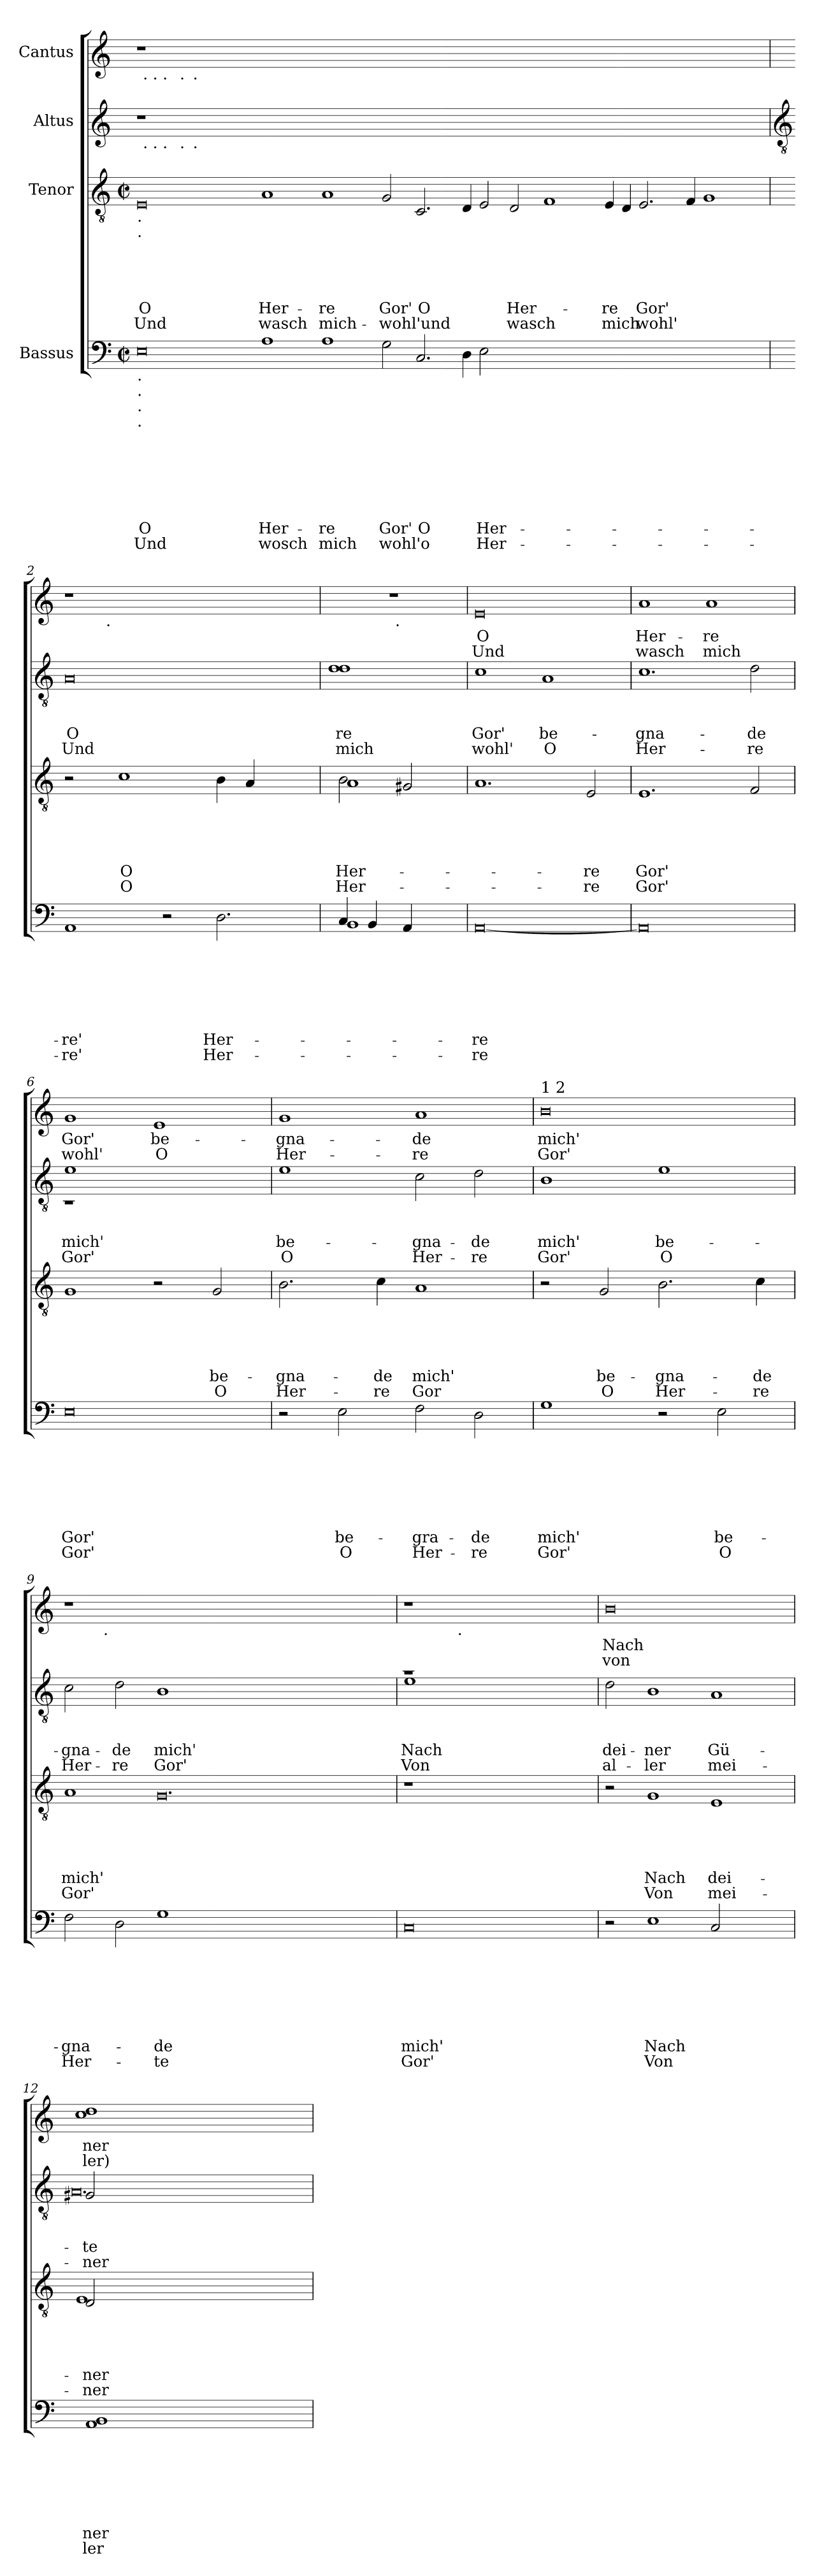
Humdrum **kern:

**kern	**text	**text	**text	**text	**text	**text	**text	**text	**kern	**text	**text	**text	**text	**text	**text	**kern	**text	**text	**text	**text	**kern	**text	**text
*part4	*part4	*part4	*part4	*part4	*part4	*part4	*part4	*part4	*part3	*part3	*part3	*part3	*part3	*part3	*part3	*part2	*part2	*part2	*part2	*part2	*part1	*part1	*part1
*staff4	*staff4	*staff4	*staff4	*staff4	*staff4	*staff4	*staff4	*staff4	*staff3	*staff3	*staff3	*staff3	*staff3	*staff3	*staff3	*staff2	*staff2	*staff2	*staff2	*staff2	*staff1	*staff1	*staff1
*I"Bassus	*	*	*	*	*	*	*	*	*I"Tenor	*	*	*	*	*	*	*I"Altus	*	*	*	*	*I"Cantus	*	*
*clefF4	*	*	*	*	*	*	*	*	*clefGv2	*	*	*	*	*	*	*clefG2	*	*	*	*	*clefG2	*	*
*k[]	*	*	*	*	*	*	*	*	*k[]	*	*	*	*	*	*	*k[]	*	*	*	*	*k[]	*	*
*C:	*	*	*	*	*	*	*	*	*C:	*	*	*	*	*	*	*C:	*	*	*	*	*C:	*	*
*M2/2	*	*	*	*	*	*	*	*	*M2/2	*	*	*	*	*	*	*	*	*	*	*	*	*	*
*met(c|)	*	*	*	*	*	*	*	*	*met(c|)	*	*	*	*	*	*	*	*	*	*	*	*	*	*
=1	=1	=1	=1	=1	=1	=1	=1	=1	=1	=1	=1	=1	=1	=1	=1	=1	=1	=1	=1	=1	=1	=1	=1
!	!	!	!	!	!	!	!	!	!	!	!	!	!	!	!	!	!	!	!	!	!LO:TX:b:t=.	!	!
!	!	!	!	!	!	!	!	!	!	!	!	!	!	!	!	!	!	!	!	!	!LO:TX:b:t=.	!	!
!	!	!	!	!	!	!	!	!	!	!	!	!	!	!	!	!LO:TX:b:t=.	!	!	!	!	!	!	!
!	!	!	!	!	!	!	!	!	!	!	!	!	!	!	!	!LO:TX:a:t=.	!	!	!	!	!	!	!
!	!	!	!	!	!	!	!	!	!LO:TX:b:t=.	!	!	!	!	!	!	!	!	!	!	!	!	!	!
!	!	!	!	!	!	!	!	!	!LO:TX:b:t=.	!	!	!	!	!	!	!	!	!	!	!	!	!	!
!LO:TX:b:t=.	!	!	!	!	!	!	!	!	!	!	!	!	!	!	!	!	!	!	!	!	!	!	!
!LO:TX:b:t=.	!	!	!	!	!	!	!	!	!	!	!	!	!	!	!	!	!	!	!	!	!	!	!
!LO:TX:b:t=.	!	!	!	!	!	!	!	!	!	!	!	!	!	!	!	!	!	!	!	!	!	!	!
!LO:TX:b:t=.	!	!	!	!	!	!	!	!	!	!	!	!	!	!	!	!	!	!	!	!	!	!	!
!	!	!	!	!	!	!	!LO:LY:b	!LO:LY:b	!	!	!	!	!	!LO:LY:b	!LO:LY:b	!	!	!	!	!	!	!	!
*	*	*	*	*	*	*	*	*	*	*	*	*	*	*	*	*^	*	*	*	*	*^	*	*
*	*	*	*	*	*	*	*	*	*	*	*	*	*	*	*	*	*^	*	*	*	*	*	*^	*	*
*	*	*	*	*	*	*	*	*	*	*	*	*	*	*	*	*	*	*^	*	*	*	*	*	*	*^	*	*
*	*	*	*	*	*	*	*	*	*	*	*	*	*	*	*	*	*	*	*^	*	*	*	*	*	*	*	*^	*	*
*	*	*	*	*	*	*	*	*	*	*	*	*	*	*	*	*	*	*	*	*^	*	*	*	*	*	*	*	*	*^	*	*
0E	.	.	.	.	.	.	O	Und	0E	.	.	.	.	O	Und	1r	16ryy	8..ryy	4.ryy	2ryy	2..ryy	.	.	.	.	1r	16ryy	8..ryy	4.ryy	2ryy	2..ryy	.	.
!	!	!	!	!	!	!	!	!	!	!	!	!	!	!	!	!	!	!	!	!	!	!	!	!	!	!	!LO:TX:b:t=.	!	!	!	!	!	!
!	!	!	!	!	!	!	!	!	!	!	!	!	!	!	!	!	!LO:TX:b:t=.	!	!	!	!	!	!	!	!	!	!	!	!	!	!	!	!
.	.	.	.	.	.	.	.	.	.	.	.	.	.	.	.	.	1ryy	.	.	.	.	.	.	.	.	.	1ryy	.	.	.	.	.	.
!	!	!	!	!	!	!	!	!	!	!	!	!	!	!	!	!	!	!	!	!	!	!	!	!	!	!	!	!LO:TX:b:t=.	!	!	!	!	!
!	!	!	!	!	!	!	!	!	!	!	!	!	!	!	!	!	!	!LO:TX:b:t=.	!	!	!	!	!	!	!	!	!	!	!	!	!	!	!
.	.	.	.	.	.	.	.	.	.	.	.	.	.	.	.	.	.	1ryy	.	.	.	.	.	.	.	.	.	1ryy	.	.	.	.	.
!	!	!	!	!	!	!	!	!	!	!	!	!	!	!	!	!	!	!	!	!	!	!	!	!	!	!	!	!	!LO:TX:b:t=.	!	!	!	!
!	!	!	!	!	!	!	!	!	!	!	!	!	!	!	!	!	!	!	!LO:TX:b:t=.	!	!	!	!	!	!	!	!	!	!	!	!	!	!
.	.	.	.	.	.	.	.	.	.	.	.	.	.	.	.	.	.	.	1ryy	.	.	.	.	.	.	.	.	.	1ryy	.	.	.	.
.	.	.	.	.	.	.	.	.	.	.	.	.	.	.	.	.	.	.	.	8ryy	.	.	.	.	.	.	.	.	.	8ryy	.	.	.
!	!	!	!	!	!	!	!	!	!	!	!	!	!	!	!	!	!	!	!	!	!	!	!	!	!	!	!	!	!	!LO:TX:b:t=.	!	!	!
!	!	!	!	!	!	!	!	!	!	!	!	!	!	!	!	!	!	!	!	!LO:TX:b:t=.	!	!	!	!	!	!	!	!	!	!	!	!	!
.	.	.	.	.	.	.	.	.	.	.	.	.	.	.	.	.	.	.	.	1ryy	.	.	.	.	.	.	.	.	.	1ryy	.	.	.
!	!	!	!	!	!	!	!	!	!	!	!	!	!	!	!	!	!	!	!	!	!	!	!	!	!	!	!	!	!	!	!LO:TX:b:t=.	!	!
!	!	!	!	!	!	!	!	!	!	!	!	!	!	!	!	!	!	!	!	!	!LO:TX:b:t=.	!	!	!	!	!	!	!	!	!	!	!	!
.	.	.	.	.	.	.	.	.	.	.	.	.	.	.	.	.	.	.	.	.	1ryy	.	.	.	.	.	.	.	.	.	1ryy	.	.
.	.	.	.	.	.	.	.	.	.	.	.	.	.	.	.	000ryy	.	.	.	.	.	.	.	.	.	000ryy	.	.	.	.	.	.	.
.	.	.	.	.	.	.	.	.	.	.	.	.	.	.	.	.	1ryy	.	.	.	.	.	.	.	.	.	1ryy	.	.	.	.	.	.
.	.	.	.	.	.	.	.	.	.	.	.	.	.	.	.	.	.	1ryy	.	.	.	.	.	.	.	.	.	1ryy	.	.	.	.	.
.	.	.	.	.	.	.	.	.	.	.	.	.	.	.	.	.	.	.	1ryy	.	.	.	.	.	.	.	.	.	1ryy	.	.	.	.
.	.	.	.	.	.	.	.	.	.	.	.	.	.	.	.	.	.	.	.	1ryy	.	.	.	.	.	.	.	.	.	1ryy	.	.	.
.	.	.	.	.	.	.	.	.	.	.	.	.	.	.	.	.	.	.	.	.	1ryy	.	.	.	.	.	.	.	.	.	1ryy	.	.
!	!	!	!	!	!	!	!LO:LY:b	!LO:LY:b	!	!	!	!	!	!LO:LY:b	!LO:LY:b	!	!	!	!	!	!	!	!	!	!	!	!	!	!	!	!	!	!
1A	.	.	.	.	.	.	Her-	wosch	1A	.	.	.	.	Her-	wasch	.	.	.	.	.	.	.	.	.	.	.	.	.	.	.	.	.	.
.	.	.	.	.	.	.	.	.	.	.	.	.	.	.	.	.	1ryy	.	.	.	.	.	.	.	.	.	1ryy	.	.	.	.	.	.
.	.	.	.	.	.	.	.	.	.	.	.	.	.	.	.	.	.	1ryy	.	.	.	.	.	.	.	.	.	1ryy	.	.	.	.	.
.	.	.	.	.	.	.	.	.	.	.	.	.	.	.	.	.	.	.	1ryy	.	.	.	.	.	.	.	.	.	1ryy	.	.	.	.
.	.	.	.	.	.	.	.	.	.	.	.	.	.	.	.	.	.	.	.	1ryy	.	.	.	.	.	.	.	.	.	1ryy	.	.	.
.	.	.	.	.	.	.	.	.	.	.	.	.	.	.	.	.	.	.	.	.	1ryy	.	.	.	.	.	.	.	.	.	1ryy	.	.
!	!	!	!	!	!	!	!LO:LY:b	!LO:LY:b	!	!	!	!	!	!LO:LY:b	!LO:LY:b	!	!	!	!	!	!	!	!	!	!	!	!	!	!	!	!	!	!
1A	.	.	.	.	.	.	-re	mich	1A	.	.	.	.	-re	mich-	.	.	.	.	.	.	.	.	.	.	.	.	.	.	.	.	.	.
.	.	.	.	.	.	.	.	.	.	.	.	.	.	.	.	.	1ryy	.	.	.	.	.	.	.	.	.	1ryy	.	.	.	.	.	.
.	.	.	.	.	.	.	.	.	.	.	.	.	.	.	.	.	.	1ryy	.	.	.	.	.	.	.	.	.	1ryy	.	.	.	.	.
.	.	.	.	.	.	.	.	.	.	.	.	.	.	.	.	.	.	.	1ryy	.	.	.	.	.	.	.	.	.	1ryy	.	.	.	.
.	.	.	.	.	.	.	.	.	.	.	.	.	.	.	.	.	.	.	.	1ryy	.	.	.	.	.	.	.	.	.	1ryy	.	.	.
.	.	.	.	.	.	.	.	.	.	.	.	.	.	.	.	.	.	.	.	.	1ryy	.	.	.	.	.	.	.	.	.	1ryy	.	.
!	!	!	!	!	!	!	!LO:LY:b	!LO:LY:b	!	!	!	!	!	!LO:LY:b	!LO:LY:b	!	!	!	!	!	!	!	!	!	!	!	!	!	!	!	!	!	!
2G\	.	.	.	.	.	.	Gor'	wohl'o	2G/	.	.	.	.	Gor'	-wohl'und	.	.	.	.	.	.	.	.	.	.	.	.	.	.	.	.	.	.
.	.	.	.	.	.	.	.	.	.	.	.	.	.	.	.	.	1ryy	.	.	.	.	.	.	.	.	.	1ryy	.	.	.	.	.	.
.	.	.	.	.	.	.	.	.	.	.	.	.	.	.	.	.	.	1ryy	.	.	.	.	.	.	.	.	.	1ryy	.	.	.	.	.
.	.	.	.	.	.	.	.	.	.	.	.	.	.	.	.	.	.	.	1ryy	.	.	.	.	.	.	.	.	.	1ryy	.	.	.	.
!	!	!	!	!	!	!	!LO:LY:b	!	!	!	!	!	!	!LO:LY:b	!	!	!	!	!	!	!	!	!	!	!	!	!	!	!	!	!	!	!
2.C/	.	.	.	.	.	.	O	.	2.C/	.	.	.	.	O	.	.	.	.	.	.	.	.	.	.	.	.	.	.	.	.	.	.	.
.	.	.	.	.	.	.	.	.	.	.	.	.	.	.	.	.	.	.	.	1ryy	.	.	.	.	.	.	.	.	.	1ryy	.	.	.
.	.	.	.	.	.	.	.	.	.	.	.	.	.	.	.	.	.	.	.	.	1ryy	.	.	.	.	.	.	.	.	.	1ryy	.	.
.	.	.	.	.	.	.	.	.	.	.	.	.	.	.	.	.	1ryy	.	.	.	.	.	.	.	.	.	1ryy	.	.	.	.	.	.
.	.	.	.	.	.	.	.	.	.	.	.	.	.	.	.	.	.	1ryy	.	.	.	.	.	.	.	.	.	1ryy	.	.	.	.	.
4D\	.	.	.	.	.	.	.	.	4D/	.	.	.	.	.	.	.	.	.	.	.	.	.	.	.	.	.	.	.	.	.	.	.	.
.	.	.	.	.	.	.	.	.	.	.	.	.	.	.	.	.	.	.	1ryy	.	.	.	.	.	.	.	.	.	1ryy	.	.	.	.
!	!	!	!	!	!	!	!LO:LY:b	!LO:LY:b	!	!	!	!	!	!	!	!	!	!	!	!	!	!	!	!	!	!	!	!	!	!	!	!	!
2E\	.	.	.	.	.	.	Her-	Her-	2E/	.	.	.	.	.	.	.	.	.	.	.	.	.	.	.	.	.	.	.	.	.	.	.	.
.	.	.	.	.	.	.	.	.	.	.	.	.	.	.	.	.	.	.	.	1ryy	.	.	.	.	.	.	.	.	.	1ryy	.	.	.
.	.	.	.	.	.	.	.	.	.	.	.	.	.	.	.	.	.	.	.	.	1ryy	.	.	.	.	.	.	.	.	.	1ryy	.	.
!	!	!	!	!	!	!	!	!	!	!	!	!	!	!LO:LY:b	!LO:LY:b	!	!	!	!	!	!	!	!	!	!	!	!	!	!	!	!	!	!
00ryy	.	.	.	.	.	.	.	.	2D/	.	.	.	.	Her-	wasch	.	.	.	.	.	.	.	.	.	.	.	.	.	.	.	.	.	.
.	.	.	.	.	.	.	.	.	.	.	.	.	.	.	.	.	1ryy	.	.	.	.	.	.	.	.	.	1ryy	.	.	.	.	.	.
.	.	.	.	.	.	.	.	.	.	.	.	.	.	.	.	.	.	1ryy	.	.	.	.	.	.	.	.	.	1ryy	.	.	.	.	.
.	.	.	.	.	.	.	.	.	.	.	.	.	.	.	.	.	.	.	1ryy	.	.	.	.	.	.	.	.	.	1ryy	.	.	.	.
.	.	.	.	.	.	.	.	.	1F	.	.	.	.	.	.	.	.	.	.	.	.	.	.	.	.	.	.	.	.	.	.	.	.
.	.	.	.	.	.	.	.	.	.	.	.	.	.	.	.	.	.	.	.	1ryy	.	.	.	.	.	.	.	.	.	1ryy	.	.	.
.	.	.	.	.	.	.	.	.	.	.	.	.	.	.	.	.	.	.	.	.	1ryy	.	.	.	.	.	.	.	.	.	1ryy	.	.
.	.	.	.	.	.	.	.	.	.	.	.	.	.	.	.	.	1ryy	.	.	.	.	.	.	.	.	.	1ryy	.	.	.	.	.	.
.	.	.	.	.	.	.	.	.	.	.	.	.	.	.	.	.	.	1ryy	.	.	.	.	.	.	.	.	.	1ryy	.	.	.	.	.
.	.	.	.	.	.	.	.	.	.	.	.	.	.	.	.	.	.	.	1ryy	.	.	.	.	.	.	.	.	.	1ryy	.	.	.	.
!	!	!	!	!	!	!	!	!	!	!	!	!	!	!LO:LY:b	!LO:LY:b	!	!	!	!	!	!	!	!	!	!	!	!	!	!	!	!	!	!
.	.	.	.	.	.	.	.	.	4E/	.	.	.	.	-re	mich	.	.	.	.	.	.	.	.	.	.	.	.	.	.	.	.	.	.
.	.	.	.	.	.	.	.	.	.	.	.	.	.	.	.	.	.	.	.	1ryy	.	.	.	.	.	.	.	.	.	1ryy	.	.	.
.	.	.	.	.	.	.	.	.	4D/	.	.	.	.	.	.	.	.	.	.	.	.	.	.	.	.	.	.	.	.	.	.	.	.
.	.	.	.	.	.	.	.	.	.	.	.	.	.	.	.	.	.	.	.	.	1ryy	.	.	.	.	.	.	.	.	.	1ryy	.	.
!	!	!	!	!	!	!	!	!	!	!	!	!	!	!LO:LY:b	!LO:LY:b	!	!	!	!	!	!	!	!	!	!	!	!	!	!	!	!	!	!
.	.	.	.	.	.	.	.	.	2.E/	.	.	.	.	Gor'	wohl'	.	.	.	.	.	.	.	.	.	.	.	.	.	.	.	.	.	.
.	.	.	.	.	.	.	.	.	.	.	.	.	.	.	.	.	1ryy	.	.	.	.	.	.	.	.	.	1ryy	.	.	.	.	.	.
.	.	.	.	.	.	.	.	.	.	.	.	.	.	.	.	.	.	1ryy	.	.	.	.	.	.	.	.	.	1ryy	.	.	.	.	.
.	.	.	.	.	.	.	.	.	.	.	.	.	.	.	.	.	.	.	1ryy	.	.	.	.	.	.	.	.	.	1ryy	.	.	.	.
.	.	.	.	.	.	.	.	.	.	.	.	.	.	.	.	.	.	.	.	1ryy	.	.	.	.	.	.	.	.	.	1ryy	.	.	.
.	.	.	.	.	.	.	.	.	4F/	.	.	.	.	.	.	.	.	.	.	.	.	.	.	.	.	.	.	.	.	.	.	.	.
.	.	.	.	.	.	.	.	.	.	.	.	.	.	.	.	.	.	.	.	.	1ryy	.	.	.	.	.	.	.	.	.	1ryy	.	.
.	.	.	.	.	.	.	.	.	1G	.	.	.	.	.	.	1ryy	.	.	.	.	.	.	.	.	.	1ryy	.	.	.	.	.	.	.
.	.	.	.	.	.	.	.	.	.	.	.	.	.	.	.	.	2...ryy	.	.	.	.	.	.	.	.	.	2...ryy	.	.	.	.	.	.
.	.	.	.	.	.	.	.	.	.	.	.	.	.	.	.	.	.	2ryy	.	.	.	.	.	.	.	.	.	2ryy	.	.	.	.	.
.	.	.	.	.	.	.	.	.	.	.	.	.	.	.	.	.	.	.	2ryy	.	.	.	.	.	.	.	.	.	2ryy	.	.	.	.
.	.	.	.	.	.	.	.	.	.	.	.	.	.	.	.	.	.	.	.	4.ryy	.	.	.	.	.	.	.	.	.	4.ryy	.	.	.
.	.	.	.	.	.	.	.	.	.	.	.	.	.	.	.	.	.	4ryy	.	.	.	.	.	.	.	.	.	4ryy	.	.	.	.	.
.	.	.	.	.	.	.	.	.	.	.	.	.	.	.	.	.	.	.	8ryy	.	8ryy	.	.	.	.	.	.	.	8ryy	.	8ryy	.	.
.	.	.	.	.	.	.	.	.	.	.	.	.	.	.	.	.	.	32ryy	.	.	.	.	.	.	.	.	.	32ryy	.	.	.	.	.
*	*	*	*	*	*	*	*	*	*	*	*	*	*	*	*	*v	*v	*v	*v	*v	*v	*	*	*	*	*	*	*	*	*	*	*	*
*	*	*	*	*	*	*	*	*	*	*	*	*	*	*	*	*	*	*	*	*	*v	*v	*v	*v	*v	*v	*	*
!!LO:LB:g=z
=2	=2	=2	=2	=2	=2	=2	=2	=2	=2	=2	=2	=2	=2	=2	=2	=2	=2	=2	=2	=2	=2	=2	=2
*	*	*	*	*	*	*	*	*	*	*	*	*	*	*	*	*clefGv2	*	*	*	*	*	*	*
*	*	*	*	*	*	*	*	*	*	*	*	*	*	*	*	*^	*	*	*	*	*^	*	*
*	*	*	*	*	*	*	*	*	*	*	*	*	*	*	*	*	*^	*	*	*	*	*	*^	*	*
*	*	*	*	*	*	*	*	*	*	*	*	*	*	*	*	*	*	*^	*	*	*	*	*	*	*^	*	*
*	*	*	*	*	*	*	*	*	*	*	*	*	*	*	*	*	*	*	*^	*	*	*	*	*	*	*	*^	*	*
*	*	*	*	*	*	*	*	*	*	*	*	*	*	*	*	*	*	*	*	*^	*	*	*	*	*	*	*	*	*^	*	*
!	!	!	!	!	!	!	!LO:LY:b	!LO:LY:b	!	!	!	!	!	!	!	!	!	!	!	!	!	!	!	!LO:LY:b	!LO:LY:b	!	!	!	!	!	!	!	!
*	*	*	*	*	*	*	*	*	*	*	*	*	*	*	*	*v	*v	*v	*v	*v	*v	*	*	*	*	*	*	*	*	*	*	*	*
*	*	*	*	*	*	*	*	*	*	*	*	*	*	*	*	*	*	*	*	*	*	*v	*v	*v	*v	*v	*	*
1AA	.	.	.	.	.	.	-re'	-re'	2r	.	.	.	.	.	.	0A	.	.	O	Und	1r	4..ryy	.	.
!	!	!	!	!	!	!	!	!	!	!	!	!	!	!	!	!	!	!	!	!	!	!LO:TX:b:t=.	!	!
.	.	.	.	.	.	.	.	.	.	.	.	.	.	.	.	.	.	.	.	.	.	1ryy	.	.
!	!	!	!	!	!	!	!	!	!	!	!	!	!	!LO:LY:b	!LO:LY:b	!	!	!	!	!	!	!	!	!
.	.	.	.	.	.	.	.	.	1c	.	.	.	.	O	O	.	.	.	.	.	.	.	.	.
2r	.	.	.	.	.	.	.	.	.	.	.	.	.	.	.	.	.	.	.	.	1ryy	.	.	.
.	.	.	.	.	.	.	.	.	.	.	.	.	.	.	.	.	.	.	.	.	.	2ryy	.	.
!	!	!	!	!	!	!	!LO:LY:b	!LO:LY:b	!	!	!	!	!	!	!	!	!	!	!	!	!	!	!	!
2.D\	.	.	.	.	.	.	Her-	Her-	4B\	.	.	.	.	.	.	.	.	.	.	.	.	.	.	.
.	.	.	.	.	.	.	.	.	4A/	.	.	.	.	.	.	.	.	.	.	.	.	.	.	.
.	.	.	.	.	.	.	.	.	.	.	.	.	.	.	.	.	.	.	.	.	.	4ryy	.	.
.	.	.	.	.	.	.	.	.	4ryy	.	.	.	.	.	.	4ryy	.	.	.	.	4ryy	.	.	.
.	.	.	.	.	.	.	.	.	.	.	.	.	.	.	.	.	.	.	.	.	.	16ryy	.	.
=3	=3	=3	=3	=3	=3	=3	=3	=3	=3	=3	=3	=3	=3	=3	=3	=3	=3	=3	=3	=3	=3	=3	=3	=3
*^	*	*	*	*	*	*	*	*	*	*	*	*	*	*	*	*	*	*	*	*	*	*	*	*
!	!	!	!	!	!	!	!	!	!	!	!	!	!	!	!LO:LY:b	!LO:LY:b	!	!	!	!LO:LY:b	!LO:LY:b	!	!	!	!
*	*	*	*	*	*	*	*	*	*	*^	*	*	*	*	*	*	*	*	*	*	*	*	*	*	*
4C/	1BB	.	.	.	.	.	.	.	.	2B\	1A	.	.	.	.	Her-	Her-	1d 1d	.	.	-re	mich	1r	4...ryy	.	.
4BB/	.	.	.	.	.	.	.	.	.	.	.	.	.	.	.	.	.	.	.	.	.	.	.	.	.	.
!	!	!	!	!	!	!	!	!	!	!	!	!	!	!	!	!	!	!	!	!	!	!	!	!LO:TX:b:t=.	!	!
.	.	.	.	.	.	.	.	.	.	.	.	.	.	.	.	.	.	.	.	.	.	.	.	2ryy	.	.
4AA/	.	.	.	.	.	.	.	.	.	2G#X/	.	.	.	.	.	.	.	.	.	.	.	.	.	.	.	.
4ryy	.	.	.	.	.	.	.	.	.	.	.	.	.	.	.	.	.	.	.	.	.	.	.	.	.	.
.	.	.	.	.	.	.	.	.	.	.	.	.	.	.	.	.	.	.	.	.	.	.	.	32ryy	.	.
=4	=4	=4	=4	=4	=4	=4	=4	=4	=4	=4	=4	=4	=4	=4	=4	=4	=4	=4	=4	=4	=4	=4	=4	=4	=4	=4
!	!	!	!	!	!	!	!	!LO:LY:b	!LO:LY:b	!	!	!	!	!	!	!	!	!	!	!	!LO:LY:b	!LO:LY:b	!	!	!LO:LY:b	!LO:LY:b
*v	*v	*	*	*	*	*	*	*	*	*	*	*	*	*	*	*	*	*	*	*	*	*	*v	*v	*	*
*	*	*	*	*	*	*	*	*	*v	*v	*	*	*	*	*	*	*	*	*	*	*	*	*	*
[<0AA	.	.	.	.	.	.	-re	-re	1.A	.	.	.	.	.	.	1c	.	.	Gor'	wohl'	0e	O	Und
!	!	!	!	!	!	!	!	!	!	!	!	!	!	!	!	!	!	!	!LO:LY:b	!LO:LY:b	!	!	!
.	.	.	.	.	.	.	.	.	.	.	.	.	.	.	.	1A	.	.	be-	O	.	.	.
!	!	!	!	!	!	!	!	!	!	!	!	!	!	!LO:LY:b	!LO:LY:b	!	!	!	!	!	!	!	!
.	.	.	.	.	.	.	.	.	2E/	.	.	.	.	-re	-re	.	.	.	.	.	.	.	.
=5	=5	=5	=5	=5	=5	=5	=5	=5	=5	=5	=5	=5	=5	=5	=5	=5	=5	=5	=5	=5	=5	=5	=5
!	!	!	!	!	!	!	!	!	!	!	!	!	!	!LO:LY:b	!LO:LY:b	!	!	!	!LO:LY:b	!LO:LY:b	!	!LO:LY:b	!LO:LY:b
0AA]	.	.	.	.	.	.	.	.	1.E	.	.	.	.	Gor'	Gor'	1.c	.	.	-gna-	Her-	1a	Her-	wasch
!	!	!	!	!	!	!	!	!	!	!	!	!	!	!	!	!	!	!	!	!	!	!LO:LY:b	!LO:LY:b
.	.	.	.	.	.	.	.	.	.	.	.	.	.	.	.	.	.	.	.	.	1a	-re	mich
!	!	!	!	!	!	!	!	!	!	!	!	!	!	!	!	!	!	!	!LO:LY:b	!LO:LY:b	!	!	!
.	.	.	.	.	.	.	.	.	2F/	.	.	.	.	.	.	2d\	.	.	-de	-re	.	.	.
=6	=6	=6	=6	=6	=6	=6	=6	=6	=6	=6	=6	=6	=6	=6	=6	=6	=6	=6	=6	=6	=6	=6	=6
*	*	*	*	*	*	*	*	*	*	*	*	*	*	*	*	*^	*	*	*	*	*	*	*
!	!	!	!	!	!	!	!LO:LY:b	!LO:LY:b	!	!	!	!	!	!	!	!	!LO:N:vis=1	!	!	!LO:LY:b	!LO:LY:b	!	!LO:LY:b	!LO:LY:b
0E	.	.	.	.	.	.	Gor'	Gor'	1G	.	.	.	.	.	.	1e	0rC	.	.	mich'	Gor'	1g	Gor'	wohl'
!	!	!	!	!	!	!	!	!	!	!	!	!	!	!	!	!	!	!	!	!	!	!	!LO:LY:b	!LO:LY:b
.	.	.	.	.	.	.	.	.	2r	.	.	.	.	.	.	1ryy	.	.	.	.	.	1e	be-	O
!	!	!	!	!	!	!	!	!	!	!	!	!	!	!LO:LY:b	!LO:LY:b	!	!	!	!	!	!	!	!	!
.	.	.	.	.	.	.	.	.	2G/	.	.	.	.	be-	O	.	.	.	.	.	.	.	.	.
*	*	*	*	*	*	*	*	*	*	*	*	*	*	*	*	*v	*v	*	*	*	*	*	*	*
=7	=7	=7	=7	=7	=7	=7	=7	=7	=7	=7	=7	=7	=7	=7	=7	=7	=7	=7	=7	=7	=7	=7	=7
!	!	!	!	!	!	!	!	!	!	!	!	!	!	!LO:LY:b	!LO:LY:b	!	!	!	!LO:LY:b	!LO:LY:b	!	!LO:LY:b	!LO:LY:b
2r	.	.	.	.	.	.	.	.	2.B\	.	.	.	.	-gna-	Her-	1e	.	.	be-	O	1g	-gna-	Her-
!	!	!	!	!	!	!	!LO:LY:b	!LO:LY:b	!	!	!	!	!	!	!	!	!	!	!	!	!	!	!
2E\	.	.	.	.	.	.	be-	O	.	.	.	.	.	.	.	.	.	.	.	.	.	.	.
!	!	!	!	!	!	!	!	!	!	!	!	!	!	!LO:LY:b	!LO:LY:b	!	!	!	!	!	!	!	!
.	.	.	.	.	.	.	.	.	4c\	.	.	.	.	-de	-re	.	.	.	.	.	.	.	.
!	!	!	!	!	!	!	!LO:LY:b	!LO:LY:b	!	!	!	!	!	!LO:LY:b	!LO:LY:b	!	!	!	!LO:LY:b	!LO:LY:b	!	!LO:LY:b	!LO:LY:b
2F\	.	.	.	.	.	.	-gra-	Her-	1A	.	.	.	.	mich'	Gor	2c\	.	.	-gna-	Her-	1a	-de	-re
!	!	!	!	!	!	!	!LO:LY:b:rj	!LO:LY:b:rj	!	!	!	!	!	!	!	!	!	!	!LO:LY:b:rj	!LO:LY:b:rj	!	!	!
2D\	.	.	.	.	.	.	-de	-re	.	.	.	.	.	.	.	2d\	.	.	-de	-re	.	.	.
!!LO:LB:g=z
=8	=8	=8	=8	=8	=8	=8	=8	=8	=8	=8	=8	=8	=8	=8	=8	=8	=8	=8	=8	=8	=8	=8	=8
!	!	!	!	!	!	!	!	!	!	!	!	!	!	!	!	!	!	!	!	!	!LO:TX:a:t=1 2	!	!
!	!	!	!	!	!	!	!LO:LY:b	!LO:LY:b	!	!	!	!	!	!	!	!	!	!	!LO:LY:b	!LO:LY:b	!	!LO:LY:b	!LO:LY:b
1G	.	.	.	.	.	.	mich'	Gor'	2r	.	.	.	.	.	.	1B	.	.	mich'	Gor'	0b	mich'	Gor'
!	!	!	!	!	!	!	!	!	!	!	!	!	!	!LO:LY:b	!LO:LY:b	!	!	!	!	!	!	!	!
.	.	.	.	.	.	.	.	.	2G/	.	.	.	.	be-	O	.	.	.	.	.	.	.	.
!	!	!	!	!	!	!	!	!	!	!	!	!	!	!LO:LY:b	!LO:LY:b	!	!	!	!LO:LY:b	!LO:LY:b	!	!	!
2r	.	.	.	.	.	.	.	.	2.B\	.	.	.	.	-gna-	Her-	1e	.	.	be-	O	.	.	.
!	!	!	!	!	!	!	!LO:LY:b	!LO:LY:b	!	!	!	!	!	!	!	!	!	!	!	!	!	!	!
2E\	.	.	.	.	.	.	be-	O	.	.	.	.	.	.	.	.	.	.	.	.	.	.	.
!	!	!	!	!	!	!	!	!	!	!	!	!	!	!LO:LY:b:rj	!LO:LY:b:rj	!	!	!	!	!	!	!	!
.	.	.	.	.	.	.	.	.	4c\	.	.	.	.	-de	-re	.	.	.	.	.	.	.	.
=9	=9	=9	=9	=9	=9	=9	=9	=9	=9	=9	=9	=9	=9	=9	=9	=9	=9	=9	=9	=9	=9	=9	=9
!	!	!	!	!	!	!	!LO:LY:b	!LO:LY:b	!	!	!	!	!	!LO:LY:b	!LO:LY:b	!	!	!	!LO:LY:b	!LO:LY:b	!	!	!
*	*	*	*	*	*	*	*	*	*	*	*	*	*	*	*	*	*	*	*	*	*^	*	*
2F\	.	.	.	.	.	.	-gna-	Her-	1A	.	.	.	.	mich'	Gor'	2c\	.	.	-gna-	Her-	1r	4..ryy	.	.
!	!	!	!	!	!	!	!	!	!	!	!	!	!	!	!	!	!	!	!	!	!	!LO:TX:b:t=.	!	!
.	.	.	.	.	.	.	.	.	.	.	.	.	.	.	.	.	.	.	.	.	.	1ryy	.	.
!	!	!	!	!	!	!	!	!	!	!	!	!	!	!	!	!	!	!	!LO:LY:b:rj	!LO:LY:b:rj	!	!	!	!
2D\	.	.	.	.	.	.	.	.	.	.	.	.	.	.	.	2d\	.	.	-de	-re	.	.	.	.
!	!	!	!	!	!	!	!LO:LY:b	!LO:LY:b	!	!	!	!	!	!	!	!	!	!	!LO:LY:b	!LO:LY:b	!	!	!	!
1G	.	.	.	.	.	.	-de	-te	0.G	.	.	.	.	.	.	1B	.	.	mich'	Gor'	0.ryy	.	.	.
.	.	.	.	.	.	.	.	.	.	.	.	.	.	.	.	.	.	.	.	.	.	1ryy	.	.
0ryy	.	.	.	.	.	.	.	.	.	.	.	.	.	.	.	0ryy	.	.	.	.	.	.	.	.
.	.	.	.	.	.	.	.	.	.	.	.	.	.	.	.	.	.	.	.	.	.	1ryy	.	.
.	.	.	.	.	.	.	.	.	.	.	.	.	.	.	.	.	.	.	.	.	.	2ryy	.	.
.	.	.	.	.	.	.	.	.	.	.	.	.	.	.	.	.	.	.	.	.	.	16ryy	.	.
=10	=10	=10	=10	=10	=10	=10	=10	=10	=10	=10	=10	=10	=10	=10	=10	=10	=10	=10	=10	=10	=10	=10	=10	=10
!	!	!	!	!	!	!	!LO:LY:b	!LO:LY:b	!	!	!	!	!	!	!	!	!	!	!LO:LY:b	!LO:LY:b	!	!	!	!
*	*	*	*	*	*	*	*	*	*	*	*	*	*	*	*	*^	*	*	*	*	*	*	*	*
0C	.	.	.	.	.	.	mich'	Gor'	1r	.	.	.	.	.	.	1ra	1e	.	.	Nach	Von	1r	4ryy	.	.
.	.	.	.	.	.	.	.	.	.	.	.	.	.	.	.	.	.	.	.	.	.	.	8ryy	.	.
.	.	.	.	.	.	.	.	.	.	.	.	.	.	.	.	.	.	.	.	.	.	.	32ryy	.	.
!	!	!	!	!	!	!	!	!	!	!	!	!	!	!	!	!	!	!	!	!	!	!	!LO:TX:b:t=.	!	!
.	.	.	.	.	.	.	.	.	.	.	.	.	.	.	.	.	.	.	.	.	.	.	1ryy	.	.
.	.	.	.	.	.	.	.	.	1ryy	.	.	.	.	.	.	1ryy	1ryy	.	.	.	.	1ryy	.	.	.
.	.	.	.	.	.	.	.	.	.	.	.	.	.	.	.	.	.	.	.	.	.	.	2ryy	.	.
.	.	.	.	.	.	.	.	.	.	.	.	.	.	.	.	.	.	.	.	.	.	.	16.ryy	.	.
=11	=11	=11	=11	=11	=11	=11	=11	=11	=11	=11	=11	=11	=11	=11	=11	=11	=11	=11	=11	=11	=11	=11	=11	=11	=11
!	!	!	!	!	!	!	!	!	!	!	!	!	!	!	!	!	!	!	!	!LO:LY:b	!LO:LY:b	!	!	!LO:LY:b	!LO:LY:b
*	*	*	*	*	*	*	*	*	*	*	*	*	*	*	*	*v	*v	*	*	*	*	*	*	*	*
*	*	*	*	*	*	*	*	*	*	*	*	*	*	*	*	*	*	*	*	*	*v	*v	*	*
2r	.	.	.	.	.	.	.	.	2r	.	.	.	.	.	.	2d\	.	.	dei-	al-	0b	Nach	von
!	!	!	!	!	!	!	!LO:LY:b	!LO:LY:b	!	!	!	!	!	!LO:LY:b	!LO:LY:b	!	!	!	!LO:LY:b:rj	!LO:LY:b:rj	!	!	!
1E	.	.	.	.	.	.	Nach	Von	1G	.	.	.	.	Nach	Von	1B	.	.	-ner	-ler	.	.	.
!	!	!	!	!	!	!	!	!	!	!	!	!	!	!LO:LY:b	!LO:LY:b	!	!	!	!LO:LY:b	!LO:LY:b	!	!	!
2C/	.	.	.	.	.	.	.	.	1E	.	.	.	.	dei-	mei-	1A	.	.	Gü-	mei-	.	.	.
2ryy	.	.	.	.	.	.	.	.	.	.	.	.	.	.	.	.	.	.	.	.	2ryy	.	.
=12	=12	=12	=12	=12	=12	=12	=12	=12	=12	=12	=12	=12	=12	=12	=12	=12	=12	=12	=12	=12	=12	=12	=12
!	!	!	!	!	!	!	!LO:LY:b	!LO:LY:b	!	!	!	!	!	!LO:LY:b	!LO:LY:b	!	!	!	!LO:LY:b	!LO:LY:b	!	!LO:LY:b	!LO:LY:b
*	*	*	*	*	*	*	*	*	*^	*	*	*	*	*	*	*^	*	*	*	*	*	*	*
1AA 1BB	.	.	.	.	.	.	-ner	-ler	2D/	1E	.	.	.	.	-ner	-ner	2G#X/	0.A	.	.	-te	-ner	1cc 1dd	-ner	-ler)
.	.	.	.	.	.	.	.	.	0ryy	.	.	.	.	.	.	.	1ryy	.	.	.	.	.	.	.	.
0ryy	.	.	.	.	.	.	.	.	.	0ryy	.	.	.	.	.	.	.	.	.	.	.	.	0ryy	.	.
.	.	.	.	.	.	.	.	.	.	.	.	.	.	.	.	.	1.ryy	.	.	.	.	.	.	.	.
.	.	.	.	.	.	.	.	.	2ryy	.	.	.	.	.	.	.	.	.	.	.	.	.	.	.	.
*	*	*	*	*	*	*	*	*	*v	*v	*	*	*	*	*	*	*	*	*	*	*	*	*	*	*
*	*	*	*	*	*	*	*	*	*	*	*	*	*	*	*	*v	*v	*	*	*	*	*	*	*
=	=	=	=	=	=	=	=	=	=	=	=	=	=	=	=	=	=	=	=	=	=	=	=
*-	*-	*-	*-	*-	*-	*-	*-	*-	*-	*-	*-	*-	*-	*-	*-	*-	*-	*-	*-	*-	*-	*-	*-
